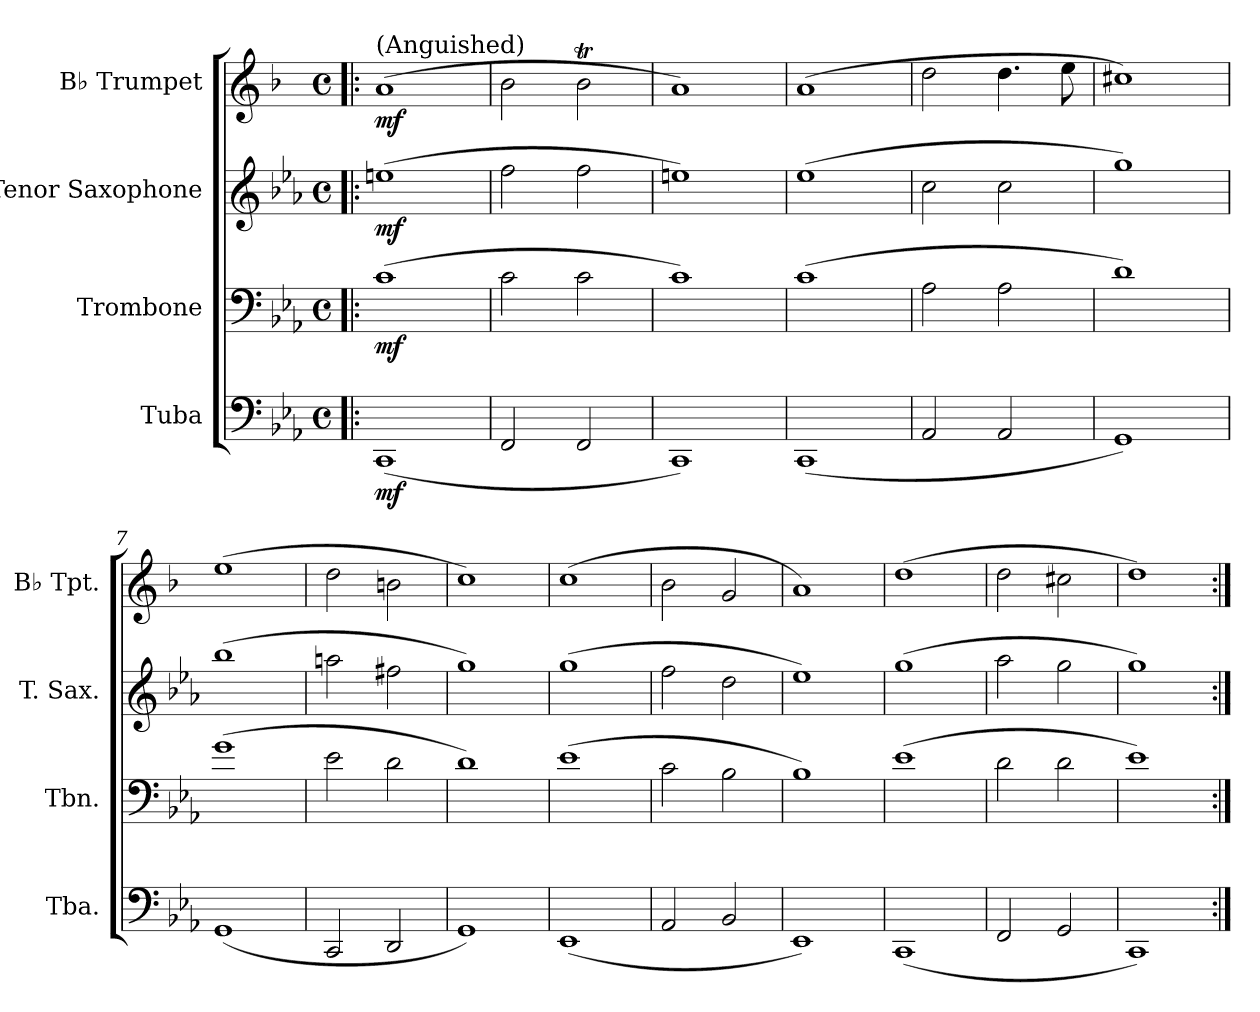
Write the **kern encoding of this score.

**kern	**dynam	**kern	**dynam	**kern	**dynam	**kern	**dynam
*part4	*part4	*part3	*part3	*part2	*part2	*part1	*part1
*staff4	*staff4	*staff3	*staff3	*staff2	*staff2	*staff1	*staff1
*I"Tuba	*	*I"Trombone	*	*I"Tenor Saxophone	*	*I"B♭ Trumpet	*
*I'Tba.	*	*I'Tbn.	*	*I'T. Sax.	*	*I'B♭ Tpt.	*
*clefF4	*	*clefF4	*	*clefG2	*	*clefG2	*
*	*	*	*	*ITrd8c14	*	*ITrd1c2	*
*k[b-e-a-]	*	*k[b-e-a-]	*	*k[b-e-a-]	*	*k[b-e-a-]	*
*M4/4	*	*M4/4	*	*M4/4	*	*M4/4	*
*met(c)	*	*met(c)	*	*met(c)	*	*met(c)	*
*MM76	*	*MM76	*	*MM76	*	*MM76	*
=1!|:	=1!|:	=1!|:	=1!|:	=1!|:	=1!|:	=1!|:	=1!|:
!	!	!	!	!	!	!LO:TX:a:t=(Anguished)	!
!	!LO:DY:b	!	!LO:DY:b	!	!LO:DY:b	!	!LO:DY:b
(<1CC	mf	(>1c	mf	(>1en	mf	(>1g	mf
=2	=2	=2	=2	=2	=2	=2	=2
2FF/	.	2c\	.	2f\	.	2a-\	.
2FF/	.	2c\	.	2f\	.	2a-T\	.
=3	=3	=3	=3	=3	=3	=3	=3
1CC)	.	1c)	.	1en)	.	1g)	.
=4	=4	=4	=4	=4	=4	=4	=4
(<1CC	.	(>1c	.	(>1e-	.	(>1g	.
=5	=5	=5	=5	=5	=5	=5	=5
2AA-/	.	2A-\	.	2c\	.	2cc\	.
2AA-/	.	2A-\	.	2c\	.	4.cc\	.
.	.	.	.	.	.	8dd\	.
=6	=6	=6	=6	=6	=6	=6	=6
1GG)	.	1d)	.	1g)	.	1bn)	.
=7	=7	=7	=7	=7	=7	=7	=7
(<1GG	.	(>1g	.	(>1b-	.	(>1dd	.
=8	=8	=8	=8	=8	=8	=8	=8
2CC/	.	2e-\	.	2an\	.	2cc\	.
2DD/	.	2d\	.	2f#X\	.	2an\	.
=9	=9	=9	=9	=9	=9	=9	=9
1GG)	.	1d)	.	1g)	.	1b-)	.
=10	=10	=10	=10	=10	=10	=10	=10
(<1EE-	.	(>1e-	.	(>1g	.	(>1b-	.
=11	=11	=11	=11	=11	=11	=11	=11
2AA-/	.	2c\	.	2f\	.	2a-\	.
2BB-/	.	2B-\	.	2d\	.	2f/	.
=12	=12	=12	=12	=12	=12	=12	=12
1EE-)	.	1B-)	.	1e-)	.	1g)	.
=13	=13	=13	=13	=13	=13	=13	=13
(<1CC	.	(>1e-	.	(>1g	.	(>1cc	.
=14	=14	=14	=14	=14	=14	=14	=14
2FF/	.	2d\	.	2a-\	.	2cc\	.
2GG/	.	2d\	.	2g\	.	2bn\	.
=15	=15	=15	=15	=15	=15	=15	=15
1CC)	.	1e-)	.	1g)	.	1cc)	.
=:|!	=:|!	=:|!	=:|!	=:|!	=:|!	=:|!	=:|!
*-	*-	*-	*-	*-	*-	*-	*-
